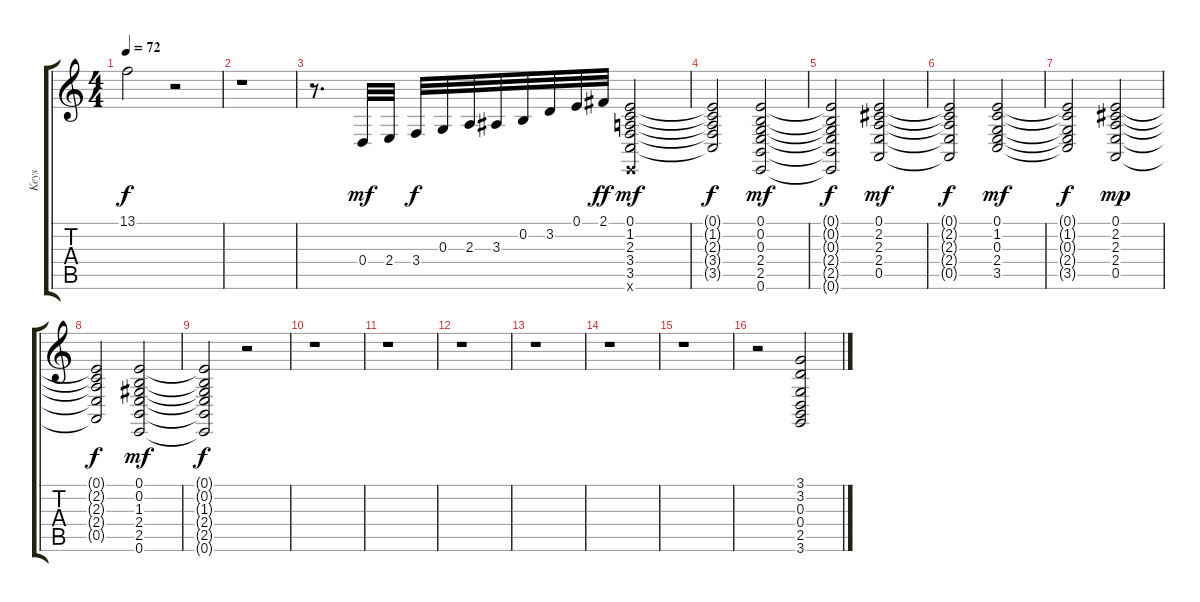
\track ("Keys" "Keys") {instrument stringensemble1}
\staff {score tabs}
\tuning (E4 B3 G3 D3 A2 E2) {hide}
\ts (4 4)
\tempo 72
\clef g2
\ks c
13.1{t}.2{dy f} r.2 |
r.1 |
r.8{d} 0.4.32{dy mf} 2.4.32 3.4.32{dy f} 0.3.32 2.3.32 3.3.32 0.2.32 3.2.32 0.1.32 2.1.32{dy ff} (0.1 1.2 2.3 3.4 3.5 0.6{x}).2{dy mf} |
(0.1{t} 1.2{t} 2.3{t} 3.4{t} 3.5{t}).2{dy f} (0.1 0.2 0.3 2.4 2.5 0.6).2{dy mf} |
(0.1{t} 0.2{t} 0.3{t} 2.4{t} 2.5{t} 0.6{t}).2{dy f} (0.1 2.2 2.3 2.4 0.5).2{dy mf} |
(0.1{t} 2.2{t} 2.3{t} 2.4{t} 0.5{t}).2{dy f} (0.1 1.2 0.3 2.4 3.5).2{dy mf} |
(0.1{t} 1.2{t} 0.3{t} 2.4{t} 3.5{t}).2{dy f} (0.1 2.2 2.3 2.4 0.5).2{dy mp} |
(0.1{t} 2.2{t} 2.3{t} 2.4{t} 0.5{t}).2{dy f} (0.1 0.2 1.3 2.4 2.5 0.6).2{dy mf} |
(0.1{t} 0.2{t} 1.3{t} 2.4{t} 2.5{t} 0.6{t}).2{dy f} r.2 |
r.1 |
r.1 |
r.1 |
r.1 |
r.1 |
r.1 |
r.2 (3.1 3.2 0.3 0.4 2.5 3.6).2
